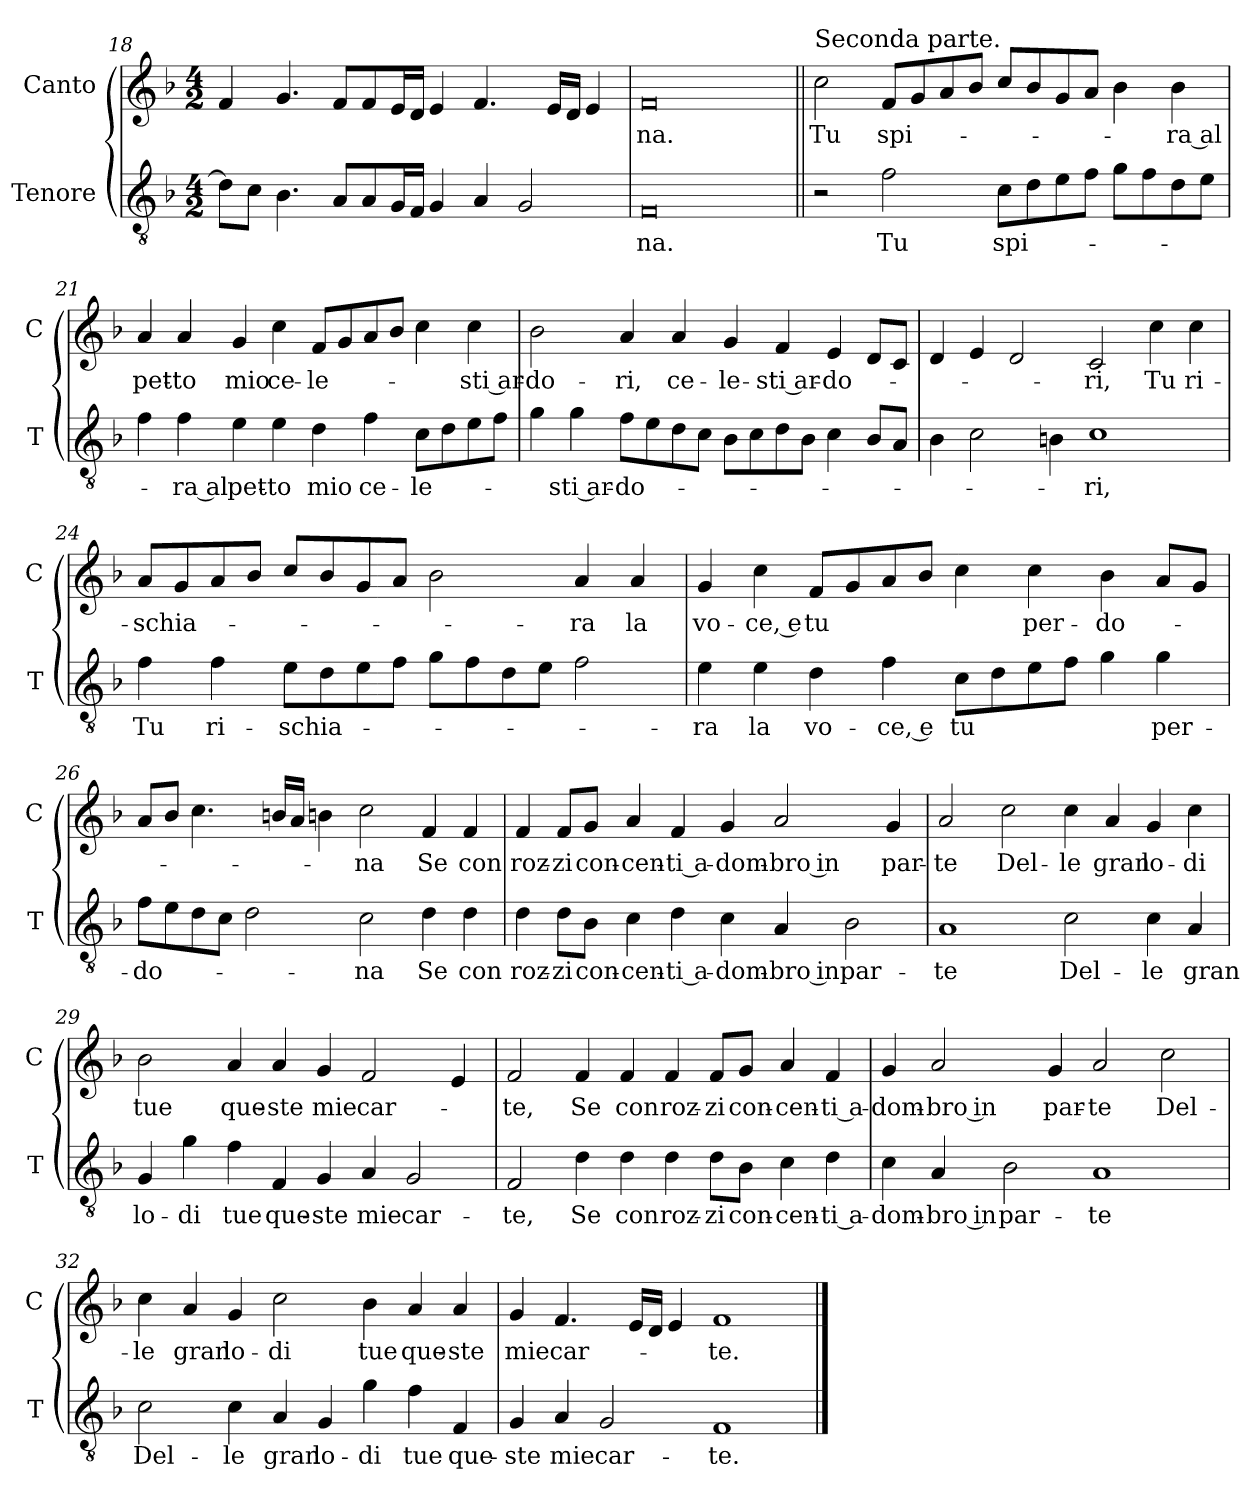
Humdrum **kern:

**kern	**text	**kern	**text
*part2	*part2	*part1	*part1
*staff2	*staff2	*staff1	*staff1
*I"Tenore	*	*I"Canto	*
*I'T	*	*I'C	*
*clefGv2	*	*clefG2	*
*k[b-]	*	*k[b-]	*
*F:	*	*F:	*
*M4/2	*	*M4/2	*
=18	=18	=18	=18
8dL]	.	4f	.
8cJ	.	.	.
4.B-	.	4.g	.
8AL	.	8fL	.
8A	.	8f	.
16GL	.	16eL	.
16FJJ	.	16dJJ	.
4G	.	4e	.
4A	.	4.f	.
2G	.	.	.
.	.	16eLL	.
.	.	16dJJ	.
.	.	4e	.
=19	=19	=19	=19
0F	-na.	0f	-na.
=20||	=20||	=20||	=20||
!	!	!LO:TX:a:t=Seconda parte.	!
2r	.	2cc	Tu
2f	Tu	8fL	spi-
.	.	8g	.
.	.	8a	.
.	.	8b-J	.
8cL	spi-	8ccL	.
8d	.	8b-	.
8e	.	8g	.
8fJ	.	8aJ	.
8gL	.	4b-	.
8f	.	.	.
8d	.	4b-	-ra al
8eJ	.	.	.
=21	=21	=21	=21
4f	.	4a	pet-
4f	-ra al	4a	-to
4e	pet-	4g	mio
4e	-to	4cc	ce-
4d	mio	8fL	-le-
.	.	8g	.
4f	ce-	8a	.
.	.	8b-J	.
8cL	-le-	4cc	.
8d	.	.	.
8e	.	4cc	-sti ar-
8fJ	.	.	.
=22	=22	=22	=22
4g	.	2b-	-do-
4g	-sti ar-	.	.
8fL	-do-	4a	-ri,
8e	.	.	.
8d	.	4a	ce-
8cJ	.	.	.
8B-L	.	4g	-le-
8c	.	.	.
8d	.	4f	-sti ar-
8B-J	.	.	.
4c	.	4e	-do-
8B-L	.	8dL	.
8AJ	.	8cJ	.
=23	=23	=23	=23
4B-	.	4d	.
2c	.	4e	.
.	.	2d	.
4Bn	.	.	.
1c	-ri,	2c	-ri,
.	.	4cc	Tu
.	.	4cc	ri-
=24	=24	=24	=24
4f	Tu	8aL	-schia-
.	.	8g	.
4f	ri-	8a	.
.	.	8b-J	.
8eL	-schia-	8ccL	.
8d	.	8b-	.
8e	.	8g	.
8fJ	.	8aJ	.
8gL	.	2b-	.
8f	.	.	.
8d	.	.	.
8eJ	.	.	.
2f	.	4a	-ra
.	.	4a	la
=25	=25	=25	=25
4e	-ra	4g	vo-
4e	la	4cc	-ce, e
4d	vo-	8fL	tu
.	.	8g	.
4f	-ce, e	8a	.
.	.	8b-J	.
8cL	tu	4cc	.
8d	.	.	.
8e	.	4cc	per-
8fJ	.	.	.
4g	.	4b-	-do-
4g	per-	8aL	.
.	.	8gJ	.
=26	=26	=26	=26
8fL	-do-	8aL	.
8e	.	8b-J	.
8d	.	4.cc	.
8cJ	.	.	.
2d	.	.	.
.	.	16bnLL	.
.	.	16aJJ	.
.	.	4bn	.
2c	-na	2cc	-na
4d	Se	4f	Se
4d	con	4f	con
=27	=27	=27	=27
4d	roz-	4f	roz-
8dL	-zi	8fL	-zi
8B-J	con-	8gJ	con-
4c	-cen-	4a	-cen-
4d	-ti a-	4f	-ti a-
4c	-dom-	4g	-dom-
4A	-bro in	2a	-bro in
2B-	par-	.	.
.	.	4g	par-
=28	=28	=28	=28
1A	-te	2a	-te
.	.	2cc	Del-
2c	Del-	4cc	-le
.	.	4a	gran
4c	-le	4g	lo-
4A	gran	4cc	-di
=29	=29	=29	=29
4G	lo-	2b-	tue
4g	-di	.	.
4f	tue	4a	que-
4F	que-	4a	-ste
4G	-ste	4g	mie
4A	mie	2f	car-
2G	car-	.	.
.	.	4e	.
=30	=30	=30	=30
2F	-te,	2f	-te,
4d	Se	4f	Se
4d	con	4f	con
4d	roz-	4f	roz-
8dL	-zi	8fL	-zi
8B-J	con-	8gJ	con-
4c	-cen-	4a	-cen-
4d	-ti a-	4f	-ti a-
=31	=31	=31	=31
4c	-dom-	4g	-dom-
4A	-bro in	2a	-bro in
2B-	par-	.	.
.	.	4g	par-
1A	-te	2a	-te
.	.	2cc	Del-
=32	=32	=32	=32
2c	Del-	4cc	-le
.	.	4a	gran
4c	-le	4g	lo-
4A	gran	2cc	-di
4G	lo-	.	.
4g	-di	4b-	tue
4f	tue	4a	que-
4F	que-	4a	-ste
=33	=33	=33	=33
4G	-ste	4g	mie
4A	mie	4.f	car-
2G	car-	.	.
.	.	16eLL	.
.	.	16dJJ	.
.	.	4e	.
1F	-te.	1f	-te.
==	==	==	==
*-	*-	*-	*-
